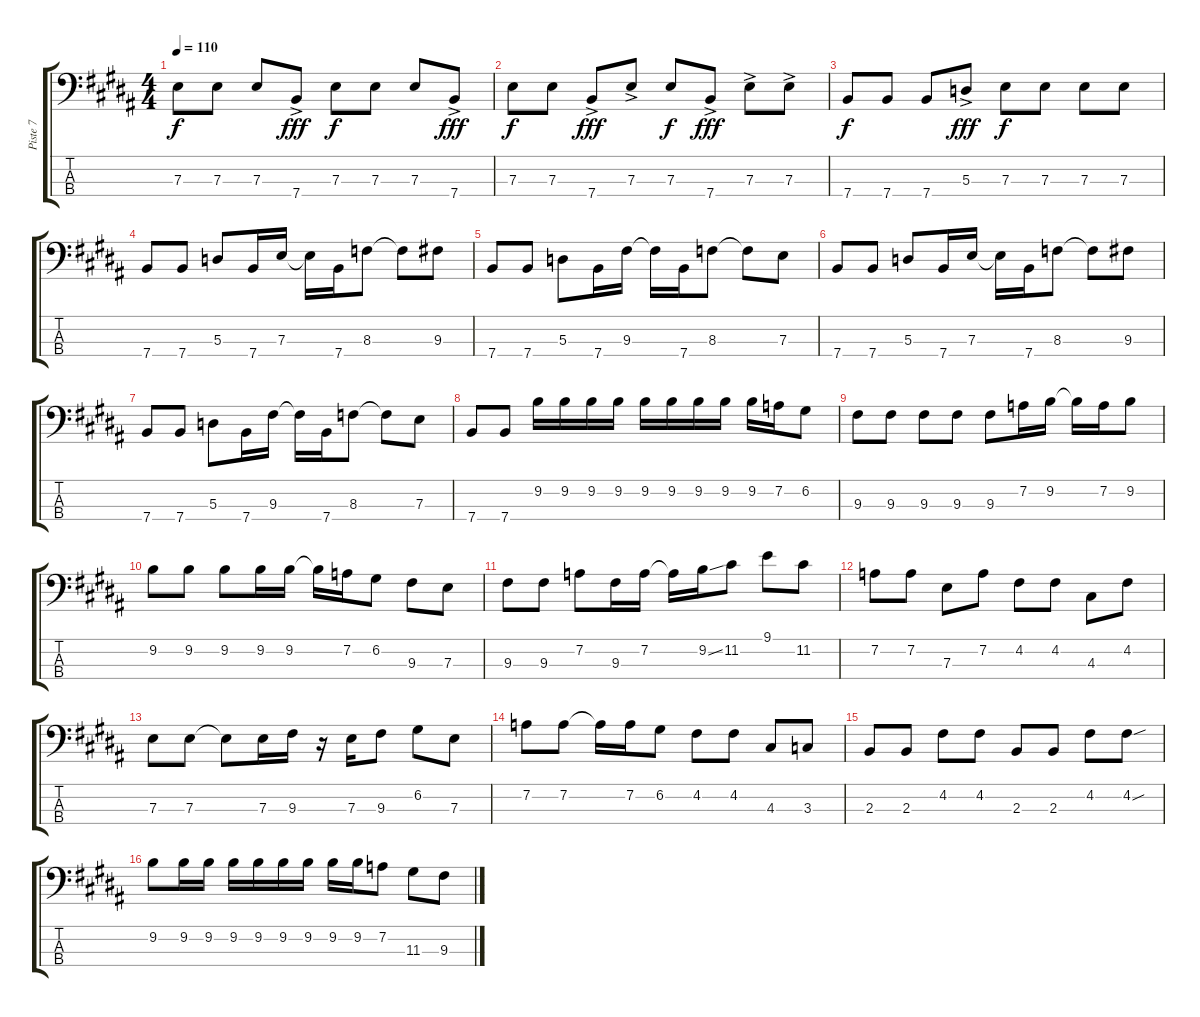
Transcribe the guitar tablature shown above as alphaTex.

\track ("Piste 7" "Piste 7") {instrument electricbassfinger}
\staff {score tabs}
\tuning (G2 D2 A1 E1) {hide}
\ts (4 4)
\tempo 110
\clef f4
\ks b
7.3.8{dy f} 7.3.8 7.3.8 7.4{ac}.8{dy fff} 7.3.8{dy f} 7.3.8 7.3.8 7.4{ac}.8{dy fff} |
7.3.8{dy f} 7.3.8 7.4{ac}.8{dy fff} 7.3{ac}.8 7.3.8{dy f} 7.4{ac}.8{dy fff} 7.3{ac}.8 7.3{ac}.8 |
7.4.8{dy f} 7.4.8 7.4.8 5.3{ac}.8{dy fff} 7.3.8{dy f} 7.3.8 7.3.8 7.3.8 |
7.4.8 7.4.8 5.3.8 7.4.16 7.3.16 7.3{t}.16 7.4.16 8.3.8 8.3{t}.8 9.3.8 |
7.4.8 7.4.8 5.3.8 7.4.16 9.3.16 9.3{t}.16 7.4.16 8.3.8 8.3{t}.8 7.3.8 |
7.4.8 7.4.8 5.3.8 7.4.16 7.3.16 7.3{t}.16 7.4.16 8.3.8 8.3{t}.8 9.3.8 |
7.4.8 7.4.8 5.3.8 7.4.16 9.3.16 9.3{t}.16 7.4.16 8.3.8 8.3{t}.8 7.3.8 |
7.4.8 7.4.8 9.2.16 9.2.16 9.2.16 9.2.16 9.2.16 9.2.16 9.2.16 9.2.16 9.2.16 7.2.16 6.2.8 |
9.3.8 9.3.8 9.3.8 9.3.8 9.3.8 7.2.16 9.2.16 9.2{t}.16 7.2.16 9.2.8 |
9.2.8 9.2.8 9.2.8 9.2.16 9.2.16 9.2{t}.16 7.2.16 6.2.8 9.3.8 7.3.8 |
9.3.8 9.3.8 7.2.8 9.3.16 7.2.16 7.2{t}.16 9.2{ss}.16 11.2.8 9.1.8 11.2.8 |
7.2.8 7.2.8 7.3.8 7.2.8 4.2.8 4.2.8 4.3.8 4.2.8 |
7.3.8 7.3.8 7.3{t}.8 7.3.16 9.3.16 r.16 7.3.16 9.3.8 6.2.8 7.3.8 |
7.2.8 7.2.8 7.2{t}.16 7.2.16 6.2.8 4.2.8 4.2.8 4.3.8 3.3.8 |
2.3.8 2.3.8 4.2.8 4.2.8 2.3.8 2.3.8 4.2.8 4.2{sou}.8 |
9.2.8 9.2.16 9.2.16 9.2.16 9.2.16 9.2.16 9.2.16 9.2.16 9.2.16 7.2.8 11.3.8 9.3.8
